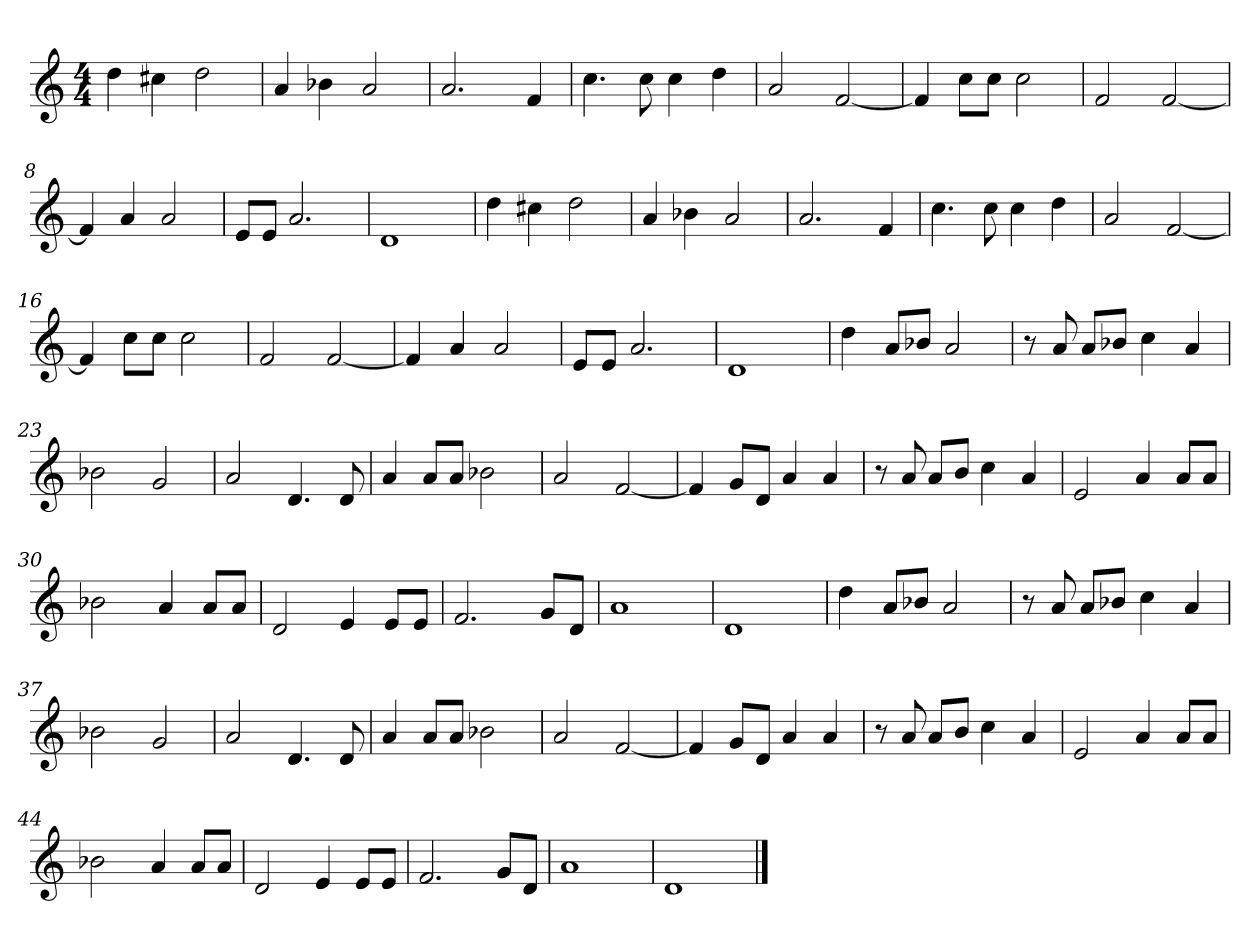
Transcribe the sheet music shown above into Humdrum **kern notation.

**kern
*part1
*staff1
*clefG2
*k[]
*D:dor
*M4/4
*MM120
=1
4dd
4cc#X
2dd
=2
4a
4b-X
2a
=3
2.a
4f
=4
4.cc
8cc
4cc
4dd
=5
2a
[2f
=6
4f]
8cc\L
8cc\J
2cc
=7
2f
[2f
=8
4f]
4a
2a
=9
8e/L
8e/J
2.a
=10
1d
=11
4dd
4cc#X
2dd
=12
4a
4b-X
2a
=13
2.a
4f
=14
4.cc
8cc
4cc
4dd
=15
2a
[2f
=16
4f]
8cc\L
8cc\J
2cc
=17
2f
[2f
=18
4f]
4a
2a
=19
8e/L
8e/J
2.a
=20
1d
=21
4dd
8a/L
8b-X/J
2a
=22
8r
8a
8a/L
8b-X/J
4cc
4a
=23
2b-X
2g
=24
2a
4.d
8d
=25
4a
8a/L
8a/J
2b-X
=26
2a
[2f
=27
4f]
8g/L
8d/J
4a
4a
=28
8r
8a
8a/L
8b/J
4cc
4a
=29
2e
4a
8a/L
8a/J
=30
2b-X
4a
8a/L
8a/J
=31
2d
4e
8e/L
8e/J
=32
2.f
8g/L
8d/J
=33
1a
=34
1d
=35
4dd
8a/L
8b-X/J
2a
=36
8r
8a
8a/L
8b-X/J
4cc
4a
=37
2b-X
2g
=38
2a
4.d
8d
=39
4a
8a/L
8a/J
2b-X
=40
2a
[2f
=41
4f]
8g/L
8d/J
4a
4a
=42
8r
8a
8a/L
8b/J
4cc
4a
=43
2e
4a
8a/L
8a/J
=44
2b-X
4a
8a/L
8a/J
=45
2d
4e
8e/L
8e/J
=46
2.f
8g/L
8d/J
=47
1a
=48
1d
==
*-
